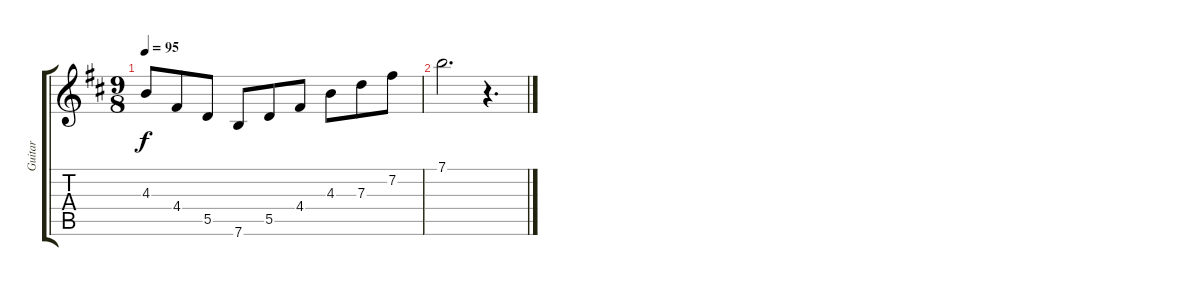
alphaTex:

\track ("Guitar" "Guitar") {instrument acousticguitarsteel}
\staff {score tabs}
\tuning (E4 B3 G3 D3 A2 E2) {hide}
\ts (9 8)
\tempo 95
\clef g2
\ks bminor
4.3.8{dy f} 4.4.8 5.5.8 7.6.8 5.5.8 4.4.8 4.3.8 7.3.8 7.2.8 |
7.1.2{d} r.4{d}
